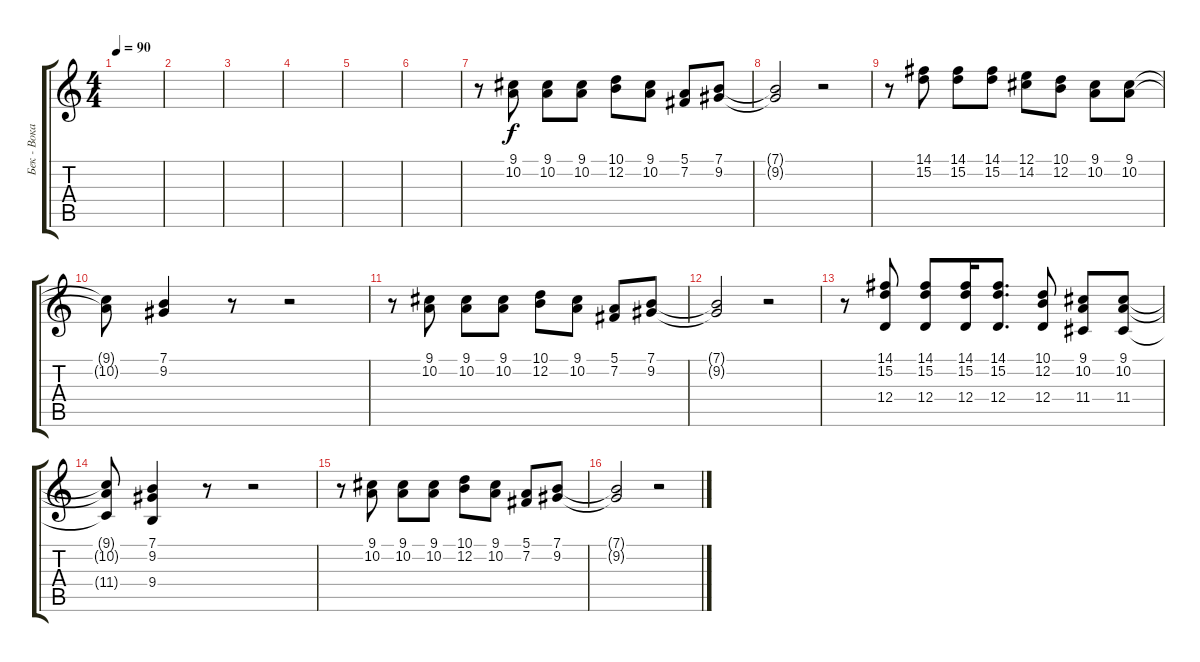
\track ("Бек - Вокал" "Бек - Вока") {instrument choiraahs}
\staff {score tabs}
\tuning (E4 B3 G3 D3 A2 E2) {hide}
\ts (4 4)
\tempo 90
\clef g2
\ks c
|
|
|
|
|
|
r.8 (9.1 10.2).8 (9.1 10.2).8 (9.1 10.2).8 (10.1 12.2).8 (9.1 10.2).8 (5.1 7.2).8 (7.1 9.2).8 |
(7.1{t} 9.2{t}).2 r.2 |
r.8 (14.1 15.2).8 (14.1 15.2).8 (14.1 15.2).8 (12.1 14.2).8 (10.1 12.2).8 (9.1 10.2).8 (9.1 10.2).8 |
(9.1{t} 10.2{t}).8 (7.1 9.2).4 r.8 r.2 |
r.8 (9.1 10.2).8 (9.1 10.2).8 (9.1 10.2).8 (10.1 12.2).8 (9.1 10.2).8 (5.1 7.2).8 (7.1 9.2).8 |
(7.1{t} 9.2{t}).2 r.2 |
r.8 (14.1 15.2 12.4).8 (14.1 15.2 12.4).8 (14.1 15.2 12.4).16 (14.1 15.2 12.4).8{d} (10.1 12.2 12.4).8 (9.1 10.2 11.4).8 (9.1 10.2 11.4).8 |
(9.1{t} 10.2{t} 11.4{t}).8 (7.1 9.2 9.4).4 r.8 r.2 |
r.8 (9.1 10.2).8 (9.1 10.2).8 (9.1 10.2).8 (10.1 12.2).8 (9.1 10.2).8 (5.1 7.2).8 (7.1 9.2).8 |
(7.1{t} 9.2{t}).2 r.2
